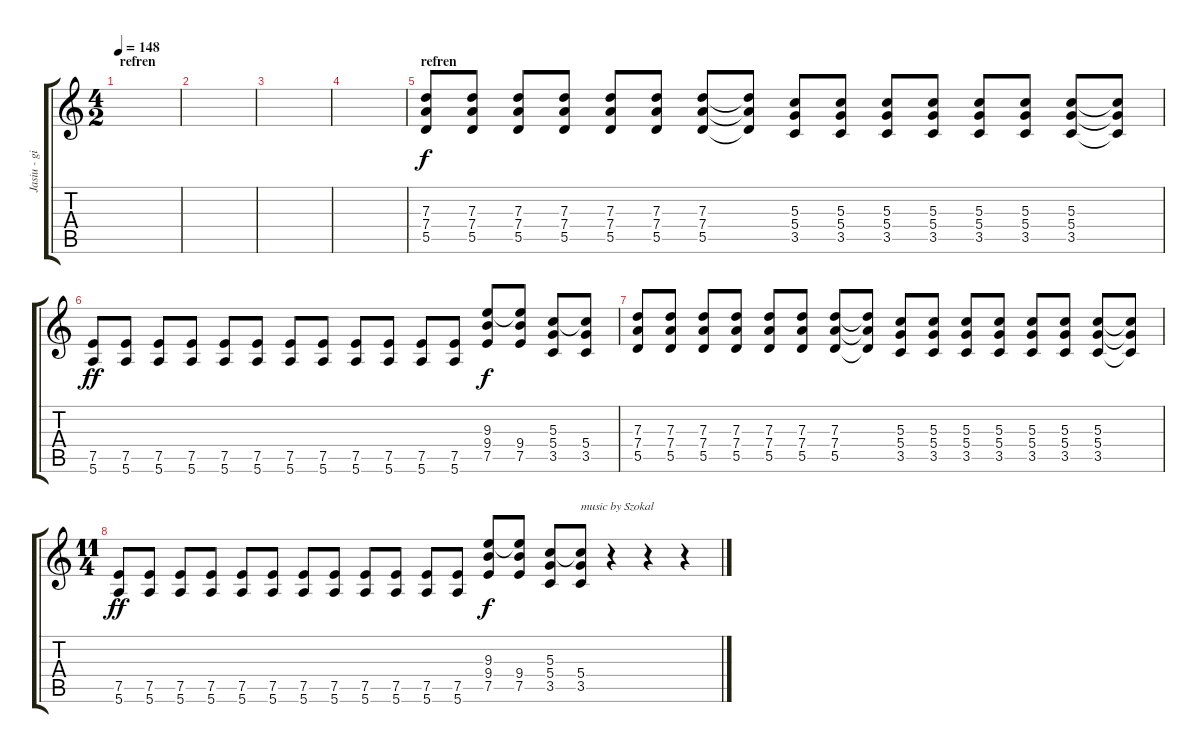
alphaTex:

\track ("Jasiu - git" "Jasiu - gi") {instrument distortionguitar}
\staff {score tabs}
\tuning (E4 B3 G3 D3 A2 E2) {hide}
\ts (4 2)
\section ("" "refren")
\tempo 148
\clef g2
\ks c
|
|
|
|
\section ("" "refren")
(7.3 7.4 5.5).8{volume 11} (7.3 7.4 5.5).8 (7.3 7.4 5.5).8 (7.3 7.4 5.5).8 (7.3 7.4 5.5).8 (7.3 7.4 5.5).8 (7.3 7.4 5.5).8 (7.3{t} 7.4{t} 5.5{t}).8 (5.3 5.4 3.5).8 (5.3 5.4 3.5).8 (5.3 5.4 3.5).8 (5.3 5.4 3.5).8 (5.3 5.4 3.5).8 (5.3 5.4 3.5).8 (5.3 5.4 3.5).8 (5.3{t} 5.4{t} 3.5{t}).8 |
(7.5 5.6).8{dy ff} (7.5 5.6).8 (7.5 5.6).8 (7.5 5.6).8 (7.5 5.6).8 (7.5 5.6).8 (7.5 5.6).8 (7.5 5.6).8 (7.5 5.6).8 (7.5 5.6).8 (7.5 5.6).8 (7.5 5.6).8 (9.3 9.4 7.5).8{dy f} (9.3{t} 9.4 7.5).8 (5.3 5.4 3.5).8 (5.3{t} 5.4 3.5).8 |
(7.3 7.4 5.5).8 (7.3 7.4 5.5).8 (7.3 7.4 5.5).8 (7.3 7.4 5.5).8 (7.3 7.4 5.5).8 (7.3 7.4 5.5).8 (7.3 7.4 5.5).8 (7.3{t} 7.4{t} 5.5{t}).8 (5.3 5.4 3.5).8 (5.3 5.4 3.5).8 (5.3 5.4 3.5).8 (5.3 5.4 3.5).8 (5.3 5.4 3.5).8 (5.3 5.4 3.5).8 (5.3 5.4 3.5).8 (5.3{t} 5.4{t} 3.5{t}).8 |
\ts (11 4)
(7.5 5.6).8{dy ff} (7.5 5.6).8 (7.5 5.6).8 (7.5 5.6).8 (7.5 5.6).8 (7.5 5.6).8 (7.5 5.6).8 (7.5 5.6).8 (7.5 5.6).8 (7.5 5.6).8 (7.5 5.6).8 (7.5 5.6).8 (9.3 9.4 7.5).8{dy f} (9.3{t} 9.4 7.5).8 (5.3 5.4 3.5).8 (5.3{t} 5.4 3.5).8{txt "music by Szokal"} r.4 r.4 r.4
